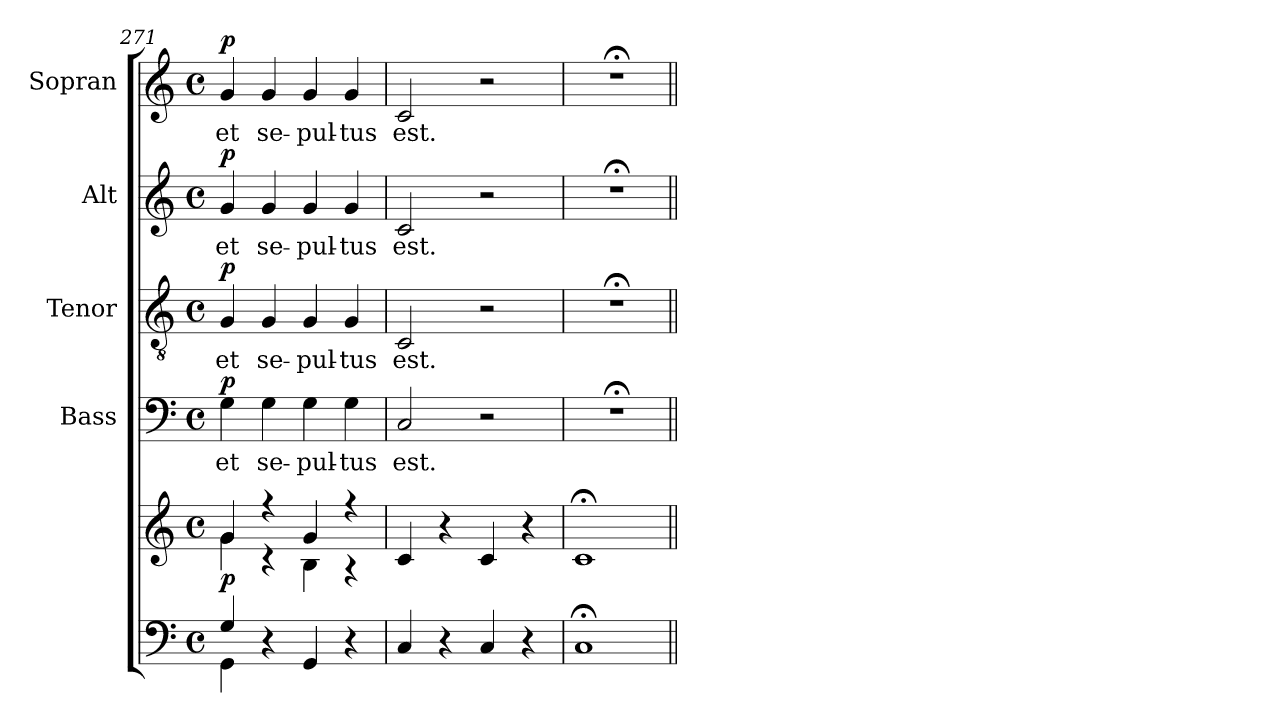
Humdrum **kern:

**kern	**kern	**dynam	**kern	**text	**dynam	**kern	**text	**dynam	**kern	**text	**dynam	**kern	**text	**dynam
*part5	*part5	*part5	*part4	*part4	*part4	*part3	*part3	*part3	*part2	*part2	*part2	*part1	*part1	*part1
*staff6	*staff5	*staff5/6	*staff4	*staff4	*staff4	*staff3	*staff3	*staff3	*staff2	*staff2	*staff2	*staff1	*staff1	*staff1
*	*	*	*I"Bass	*	*	*I"Tenor	*	*	*I"Alt	*	*	*I"Sopran	*	*
*	*	*	*I'B.	*	*	*I'T.	*	*	*I'A.	*	*	*I'S.	*	*
!!LO:PB:g=z
*clefF4	*clefG2	*	*clefF4	*	*	*clefGv2	*	*	*clefG2	*	*	*clefG2	*	*
*k[]	*k[]	*	*k[]	*	*	*k[]	*	*	*k[]	*	*	*k[]	*	*
*C:	*C:	*	*C:	*	*	*C:	*	*	*C:	*	*	*C:	*	*
*M4/4	*M4/4	*	*M4/4	*	*	*M4/4	*	*	*M4/4	*	*	*M4/4	*	*
*met(c)	*met(c)	*	*met(c)	*	*	*met(c)	*	*	*met(c)	*	*	*met(c)	*	*
=271	=271	=271	=271	=271	=271	=271	=271	=271	=271	=271	=271	=271	=271	=271
*^	*^	*	*	*	*	*	*	*	*	*	*	*	*	*
!	!	!	!	!LO:DY:b	!	!LO:LY:b	!LO:DY:a	!	!LO:LY:b	!LO:DY:a	!	!LO:LY:b	!LO:DY:a	!	!LO:LY:b	!LO:DY:a
4G/	4GG\	4g/	4g\	p	4G\	et	p	4G/	et	p	4g/	et	p	4g/	et	p
!	!	!	!	!	!	!LO:LY:b	!	!	!LO:LY:b	!	!	!LO:LY:b	!	!	!LO:LY:b	!
4r	2.ryy	4r	4r	.	4G\	se-	.	4G/	se-	.	4g/	se-	.	4g/	se-	.
!	!	!	!	!	!	!LO:LY:b	!	!	!LO:LY:b	!	!	!LO:LY:b	!	!	!LO:LY:b	!
4GG/	.	4g/	4B\	.	4G\	-pul-	.	4G/	-pul-	.	4g/	-pul-	.	4g/	-pul-	.
!	!	!	!	!	!	!LO:LY:b	!	!	!LO:LY:b	!	!	!LO:LY:b	!	!	!LO:LY:b	!
4r	.	4r	4r	.	4G\	-tus	.	4G/	-tus	.	4g/	-tus	.	4g/	-tus	.
*v	*v	*	*	*	*	*	*	*	*	*	*	*	*	*	*	*
=272	=272	=272	=272	=272	=272	=272	=272	=272	=272	=272	=272	=272	=272	=272	=272
!	!	!	!	!	!LO:LY:b	!	!	!LO:LY:b	!	!	!LO:LY:b	!	!	!LO:LY:b	!
*	*v	*v	*	*	*	*	*	*	*	*	*	*	*	*	*
4C/	4c/	.	2C/	est.	.	2C/	est.	.	2c/	est.	.	2c/	est.	.
4r	4r	.	.	.	.	.	.	.	.	.	.	.	.	.
4C/	4c/	.	2r	.	.	2r	.	.	2r	.	.	2r	.	.
4r	4r	.	.	.	.	.	.	.	.	.	.	.	.	.
=273	=273	=273	=273	=273	=273	=273	=273	=273	=273	=273	=273	=273	=273	=273
1C;<	1c;<	.	1r;<	.	.	1r;<	.	.	1r;<	.	.	1r;<	.	.
=||	=||	=||	=||	=||	=||	=||	=||	=||	=||	=||	=||	=||	=||	=||
*-	*-	*-	*-	*-	*-	*-	*-	*-	*-	*-	*-	*-	*-	*-
